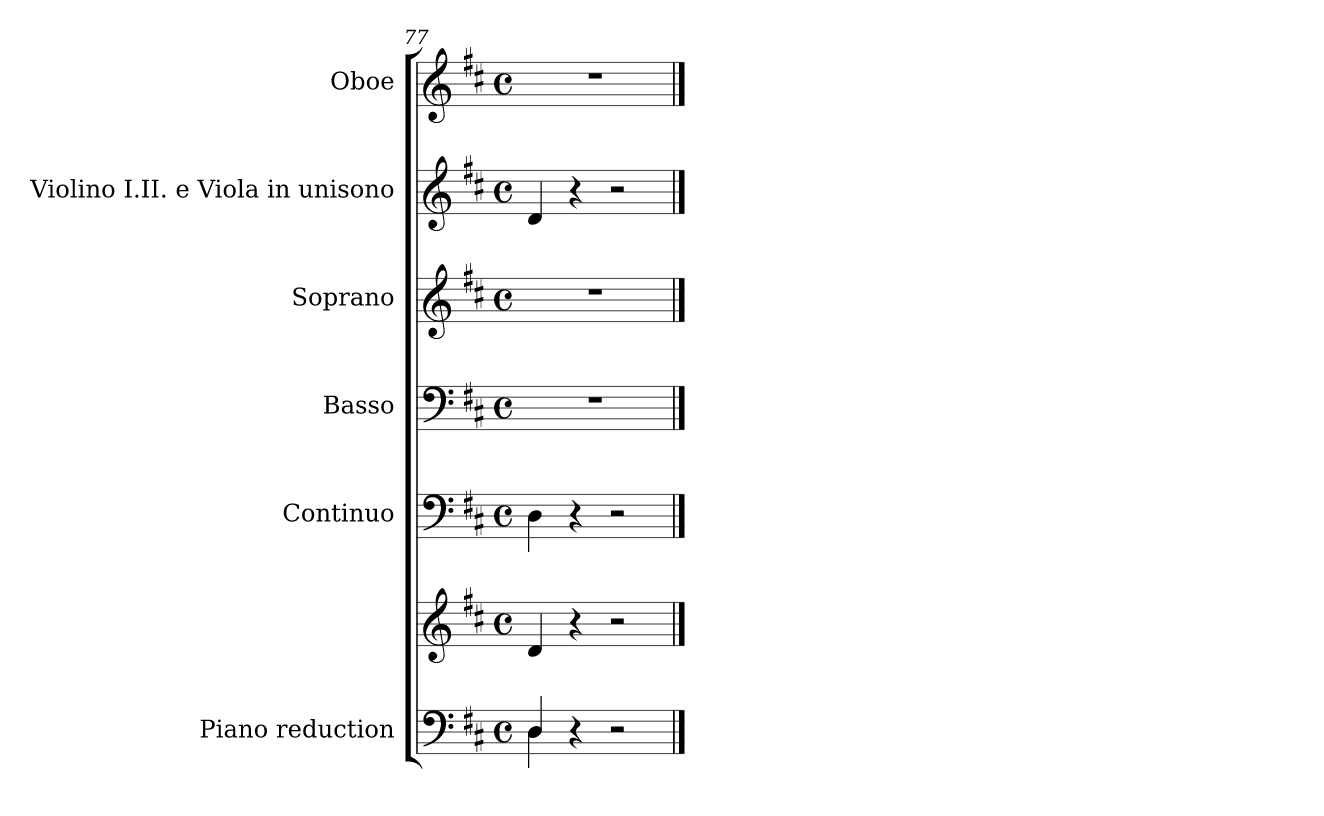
**kern	**kern	**kern	**kern	**kern	**kern	**kern
*part6	*part6	*part5	*part4	*part3	*part2	*part1
*staff7	*staff6	*staff5	*staff4	*staff3	*staff2	*staff1
*I"Piano reduction	*	*I"Continuo	*I"Basso	*I"Soprano	*I"Violino I.II. e Viola in unisono	*I"Oboe
*I'Pno	*	*	*	*	*	*I'Ob
*clefF4	*clefG2	*clefF4	*clefF4	*clefG2	*clefG2	*clefG2
*k[f#c#]	*k[f#c#]	*k[f#c#]	*k[f#c#]	*k[f#c#]	*k[f#c#]	*k[f#c#]
*M4/4	*M4/4	*M4/4	*M4/4	*M4/4	*M4/4	*M4/4
*met(c)	*met(c)	*met(c)	*met(c)	*met(c)	*met(c)	*met(c)
=77	=77	=77	=77	=77	=77	=77
*^	*	*	*	*	*	*
4D/	4D\	4d/	4D\	1r	1r	4d/	1r
4r	4ryy	4r	4r	.	.	4r	.
2r	2ryy	2r	2r	.	.	2r	.
*v	*v	*	*	*	*	*	*
==	==	==	==	==	==	==
*-	*-	*-	*-	*-	*-	*-
